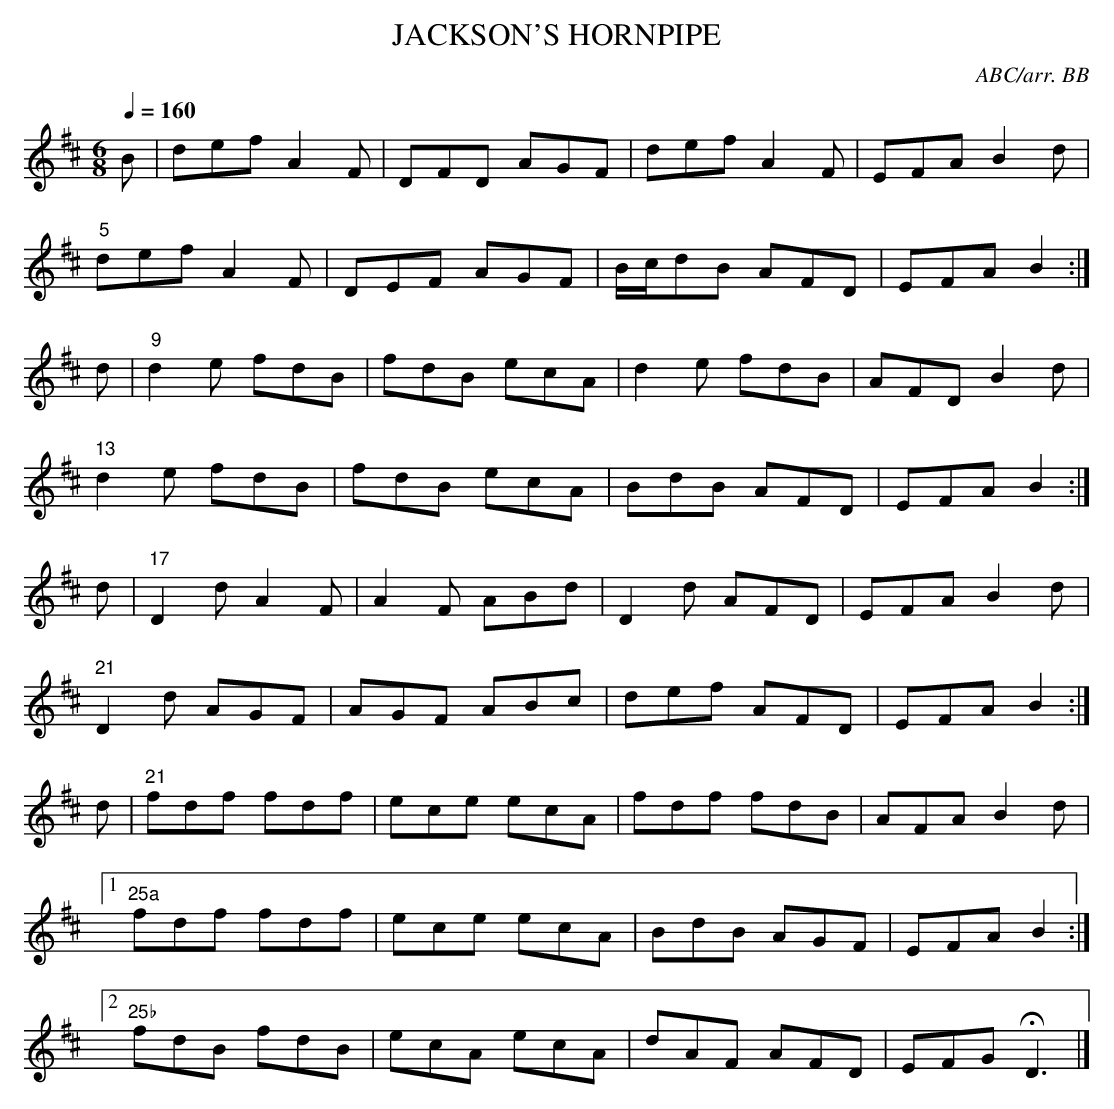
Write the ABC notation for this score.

X:1
T:JACKSON'S HORNPIPE
C:ABC/arr. BB
it's a 19th century "in-joke" at Jackson's expense! (As far
as I know, the Squire never composed any hornpipes.)
L:1/8
M:6/8
Q:1/4=160
K:D
B|def A2F|DFD AGF|def A2F|EFA B2d|
"5"def A2F|DEF AGF|B/c/dB AFD|EFA B2 :|
d|"9"d2e fdB|fdB ecA|d2e fdB|AFD B2d|
"13"d2e fdB|fdB ecA|BdB AFD|EFA B2 :|
d|"17"D2d A2F|A2F ABd|D2d AFD|EFA B2d|
"21"D2d AGF|AGF ABc|def AFD|EFA B2 :|
d|"21"fdf fdf|ece ecA|fdf fdB|AFA B2d|
[1 "25a"fdf fdf|ece ecA|BdB AGF|EFA B2 :|
[2 "25b"fdB fdB|ecA ecA|dAF AFD|EFG HD3|]
